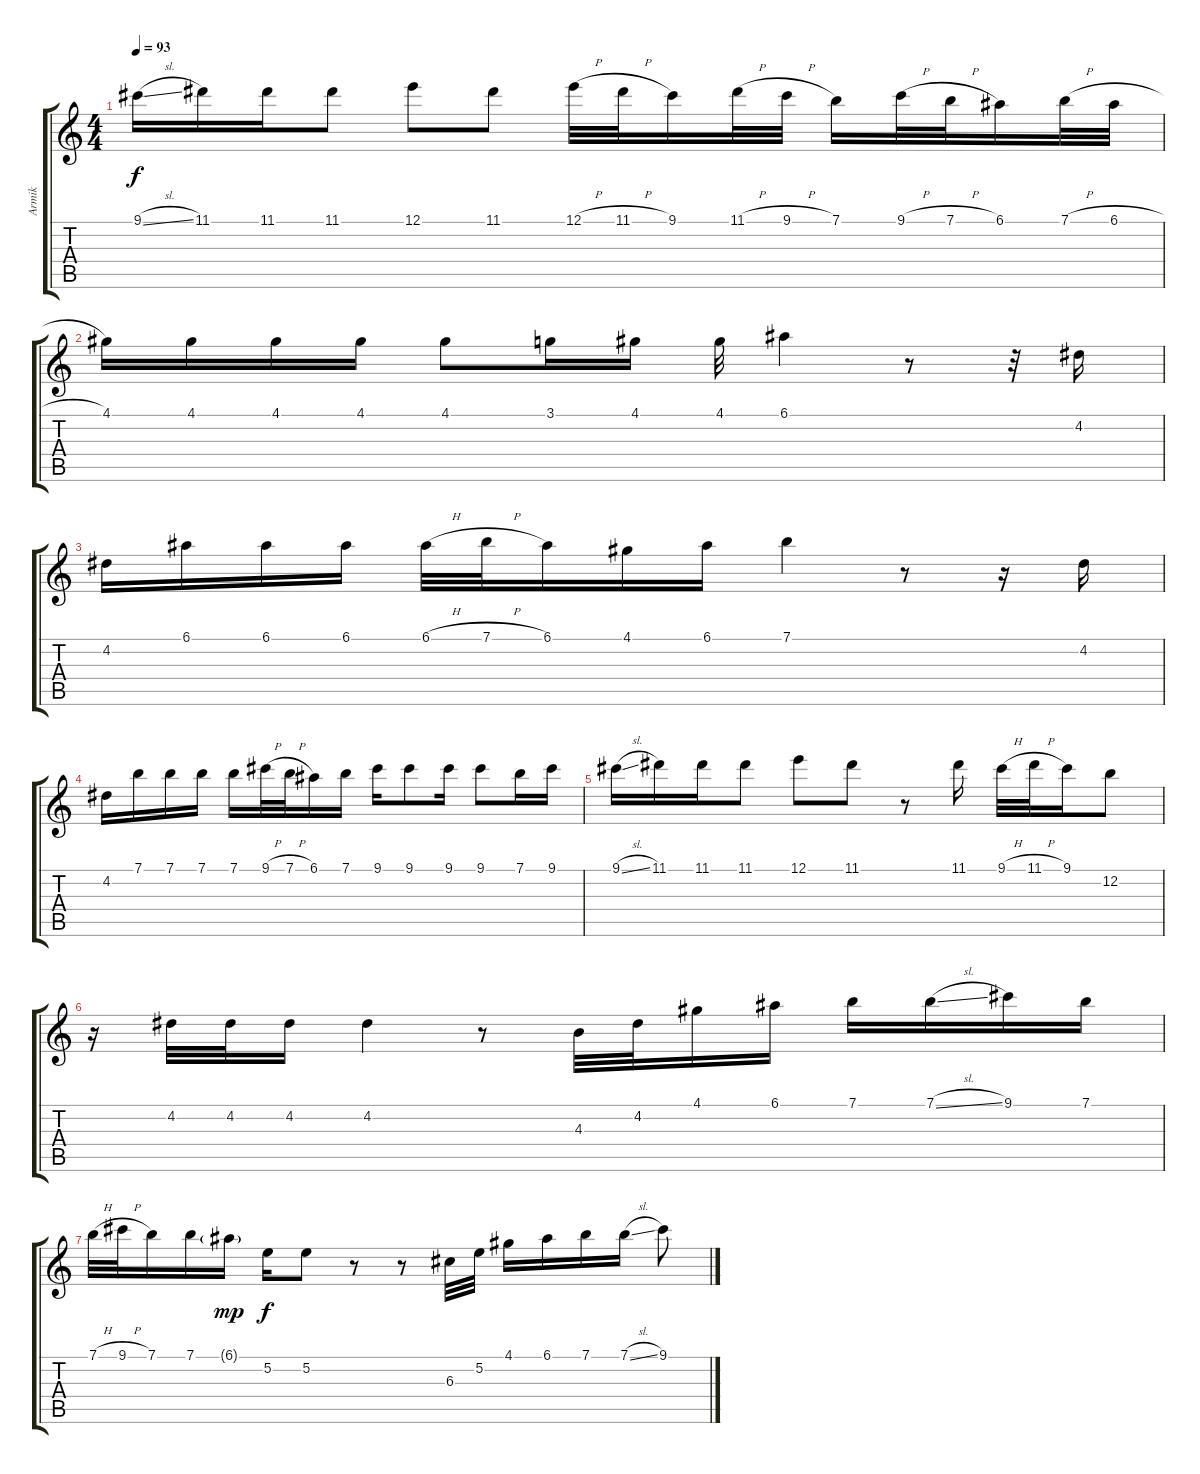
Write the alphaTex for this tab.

\track ("Armik" "Armik") {solo instrument acousticguitarnylon}
\staff {score tabs}
\tuning (E4 B3 G3 D3 A2 E2) {hide}
\ts (4 4)
\tempo 93
\clef g2
\ks c
9.1{sl}.16{dy f} 11.1.16 11.1.16 11.1.8 12.1.8 11.1.8 12.1{h}.32 11.1{h}.32 9.1.16 11.1{h}.32 9.1{h}.32 7.1.16 9.1{h}.32 7.1{h}.32 6.1.16 7.1{h}.32 6.1{h}.32 |
4.1.16 4.1.16 4.1.16 4.1.16 4.1.8 3.1.16 4.1.16 4.1.32 6.1.4 r.8 r.32 4.2.16 |
4.2.16 6.1.16 6.1.16 6.1.16 6.1{h}.32 7.1{h}.32 6.1.16 4.1.16 6.1.16 7.1.4 r.8 r.16 4.2.16 |
4.2.16 7.1.16 7.1.16 7.1.16 7.1.16 9.1{h}.32 7.1{h}.32 6.1.16 7.1.16 9.1.16 9.1.8 9.1.16 9.1.8 7.1.16 9.1.16 |
9.1{sl}.16 11.1.16 11.1.16 11.1.8 12.1.8 11.1.8 r.8 11.1.16 9.1{h}.32 11.1{h}.32 9.1.16 12.2.8 |
r.16 4.2.32 4.2.32 4.2.16 4.2.4 r.8 4.3.32 4.2.32 4.1.16 6.1.16 7.1.16 7.1{sl}.16 9.1.16 7.1.16 |
7.1{h}.32 9.1{h}.32 7.1.16 7.1.16 6.1{g}.16{dy mp} 5.2.16{dy f} 5.2.8 r.8 r.8 6.3.32 5.2.32 4.1.16 6.1.16 7.1.16 7.1{sl}.16 9.1.8
